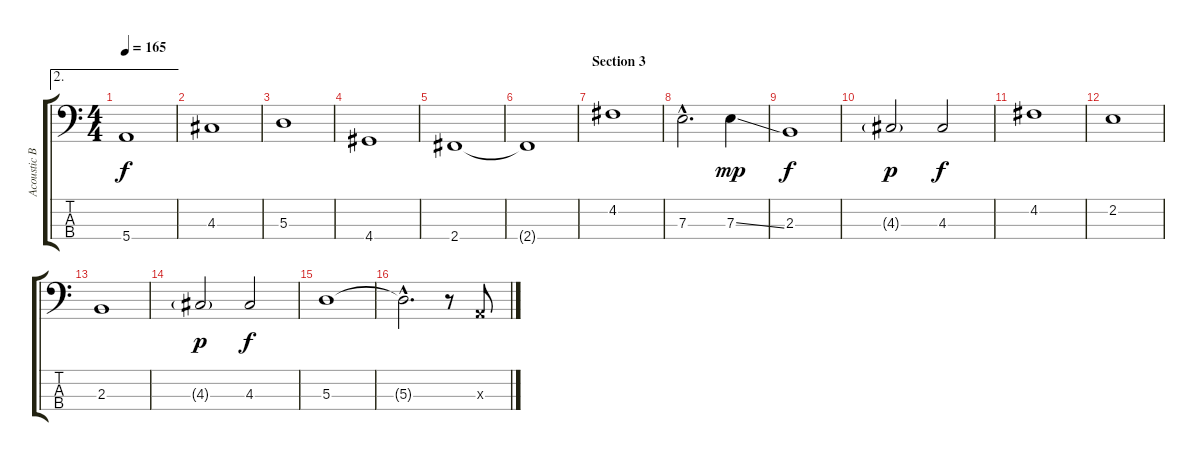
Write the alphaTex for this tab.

\track ("Acoustic Bass" "Acoustic B") {instrument acousticbass}
\staff {score tabs}
\tuning (G2 D2 A1 E1) {hide}
\ae 2
\ts (4 4)
\tempo 165
\clef f4
\ks c
5.4.1{dy f} |
4.3.1 |
5.3.1 |
4.4.1 |
2.4.1 |
2.4{t}.1 |
\section ("" "Section 3")
4.2.1 |
7.3{hac}.2{d} 7.3{ss}.4{dy mp} |
2.3.1{dy f} |
4.3{g}.2{dy p} 4.3.2{dy f} |
4.2.1 |
2.2.1 |
2.3.1 |
4.3{g}.2{dy p} 4.3.2{dy f} |
5.3.1 |
5.3{hac t}.2{d} r.8 0.3{x}.8
